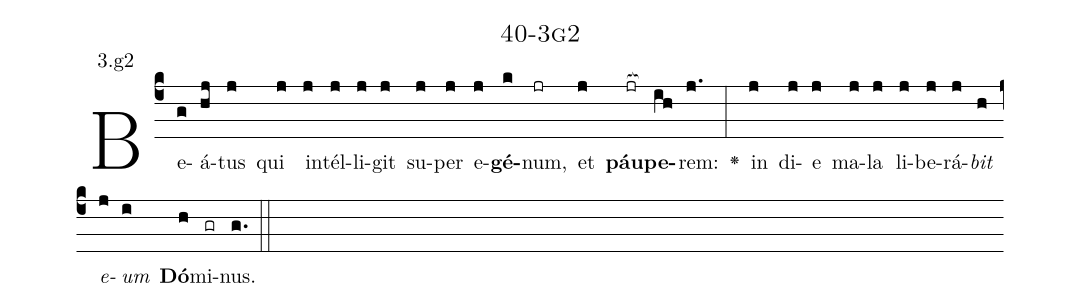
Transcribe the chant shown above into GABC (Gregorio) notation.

name: 40-3g2;
annotation: 3.g2;
%%
(c4)Be(g)á(hj)tus(j) qui(j) in(j)tél(j)li(j)git(j) su(j)per(j) e(j)<b>gé</b>(k)num,(jr) et(j) <b>páu</b>(jr[ocb:1{])<b>pe</b>(ih[ocb:0}])rem:(j.) <v>\greheightstar</v>(:) in(j) di(j)e(j) ma(j)la(j) li(j)be(j)rá(j)<i>bit</i>(h) <i>e</i>(j)<i>um</i>(i) <b>Dó</b>(h)mi(gr)nus.(g.) (::)


%E(j) u(h) o(j) u(i) a(h) e.(g.) (::)
